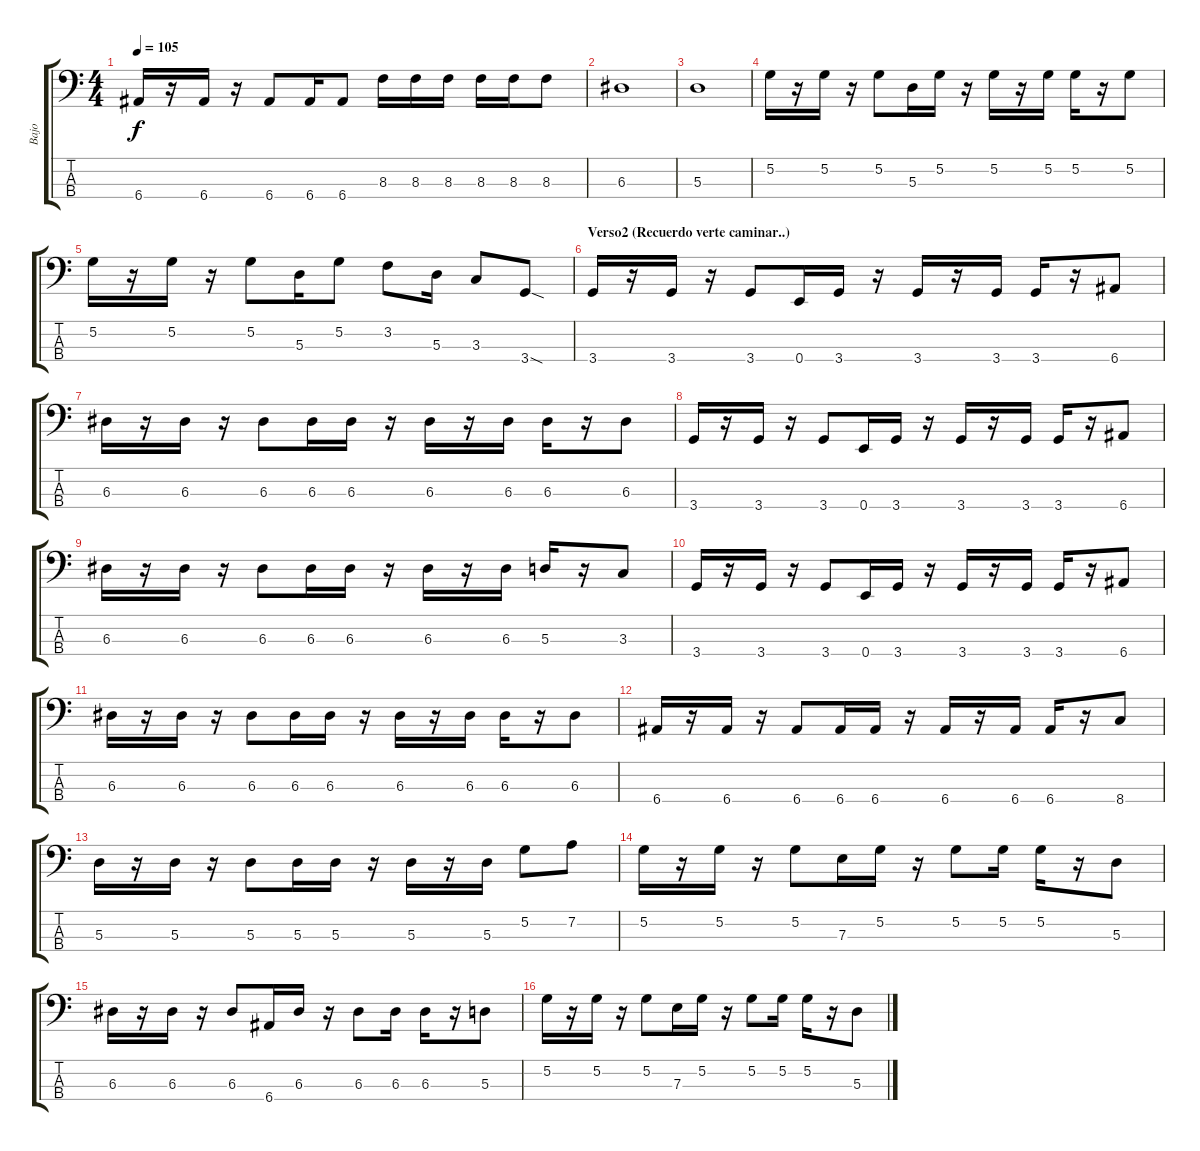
\track ("Bajo" "Bajo") {instrument electricbassfinger}
\staff {score tabs}
\tuning (G2 D2 A1 E1) {hide}
\ts (4 4)
\tempo 105
\clef f4
\ks c
6.4.16{dy f} r.16 6.4.16 r.16 6.4.8 6.4.16 6.4.8 8.3.16 8.3.16 8.3.16 8.3.16 8.3.16 8.3.8 |
6.3.1 |
5.3.1 |
5.2.16 r.16 5.2.16 r.16 5.2.8 5.3.16 5.2.16 r.16 5.2.16 r.16 5.2.16 5.2.16 r.16 5.2.8 |
5.2.16 r.16 5.2.16 r.16 5.2.8 5.3.16 5.2.8 3.2.8 5.3.16 3.3.8 3.4{sod}.8 |
\section ("" "Verso2 (Recuerdo verte caminar..)")
3.4.16 r.16 3.4.16 r.16 3.4.8 0.4.16 3.4.16 r.16 3.4.16 r.16 3.4.16 3.4.16 r.16 6.4.8 |
6.3.16 r.16 6.3.16 r.16 6.3.8 6.3.16 6.3.16 r.16 6.3.16 r.16 6.3.16 6.3.16 r.16 6.3.8 |
3.4.16 r.16 3.4.16 r.16 3.4.8 0.4.16 3.4.16 r.16 3.4.16 r.16 3.4.16 3.4.16 r.16 6.4.8 |
6.3.16 r.16 6.3.16 r.16 6.3.8 6.3.16 6.3.16 r.16 6.3.16 r.16 6.3.16 5.3.16 r.16 3.3.8 |
3.4.16 r.16 3.4.16 r.16 3.4.8 0.4.16 3.4.16 r.16 3.4.16 r.16 3.4.16 3.4.16 r.16 6.4.8 |
6.3.16 r.16 6.3.16 r.16 6.3.8 6.3.16 6.3.16 r.16 6.3.16 r.16 6.3.16 6.3.16 r.16 6.3.8 |
6.4.16 r.16 6.4.16 r.16 6.4.8 6.4.16 6.4.16 r.16 6.4.16 r.16 6.4.16 6.4.16 r.16 8.4.8 |
5.3.16 r.16 5.3.16 r.16 5.3.8 5.3.16 5.3.16 r.16 5.3.16 r.16 5.3.16 5.2.8 7.2.8 |
5.2.16 r.16 5.2.16 r.16 5.2.8 7.3.16 5.2.16 r.16 5.2.8 5.2.16 5.2.16 r.16 5.3.8 |
6.3.16 r.16 6.3.16 r.16 6.3.8 6.4.16 6.3.16 r.16 6.3.8 6.3.16 6.3.16 r.16 5.3.8 |
5.2.16 r.16 5.2.16 r.16 5.2.8 7.3.16 5.2.16 r.16 5.2.8 5.2.16 5.2.16 r.16 5.3.8
